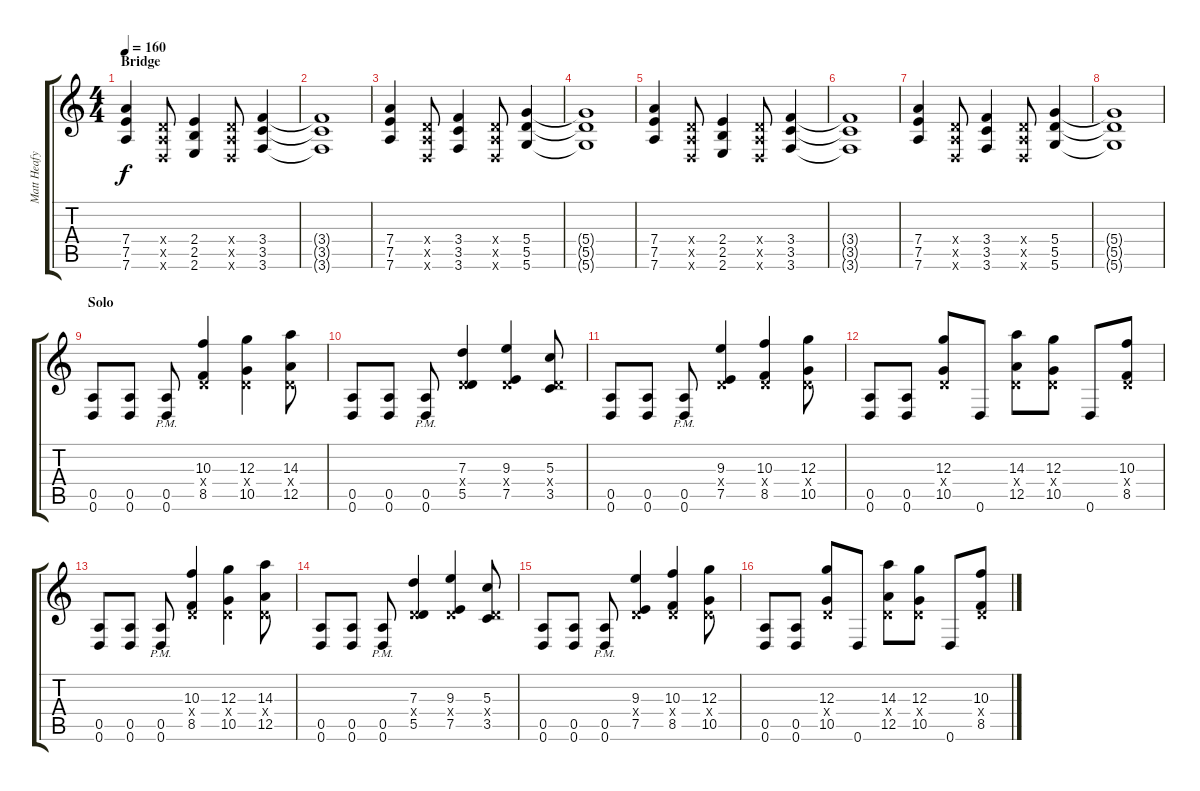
\track ("Matt Heafy" "Matt Heafy") {instrument distortionguitar}
\staff {score tabs}
\tuning (E4 B3 G3 D3 A2 D2) {hide}
\ts (4 4)
\section ("" "Bridge")
\tempo 160
\clef g2
\ks c
(7.4 7.5 7.6).4{dy f} (0.4{x} 0.5{x} 0.6{x}).8 (2.4 2.5 2.6).4 (0.4{x} 0.5{x} 0.6{x}).8 (3.4 3.5 3.6).4 |
(3.4{t} 3.5{t} 3.6{t}).1 |
(7.4 7.5 7.6).4 (0.4{x} 0.5{x} 0.6{x}).8 (3.4 3.5 3.6).4 (0.4{x} 0.5{x} 0.6{x}).8 (5.4 5.5 5.6).4 |
(5.4{t} 5.5{t} 5.6{t}).1 |
(7.4 7.5 7.6).4 (0.4{x} 0.5{x} 0.6{x}).8 (2.4 2.5 2.6).4 (0.4{x} 0.5{x} 0.6{x}).8 (3.4 3.5 3.6).4 |
(3.4{t} 3.5{t} 3.6{t}).1 |
(7.4 7.5 7.6).4 (0.4{x} 0.5{x} 0.6{x}).8 (3.4 3.5 3.6).4 (0.4{x} 0.5{x} 0.6{x}).8 (5.4 5.5 5.6).4 |
(5.4{t} 5.5{t} 5.6{t}).1 |
\section ("" "Solo")
(0.5 0.6).8 (0.5 0.6).8 (0.5{pm} 0.6{pm}).8 (10.3 0.4{x} 8.5).4 (12.3 0.4{x} 10.5).4 (14.3 0.4{x} 12.5).8 |
(0.5 0.6).8 (0.5 0.6).8 (0.5{pm} 0.6{pm}).8 (7.3 0.4{x} 5.5).4 (9.3 0.4{x} 7.5).4 (5.3 0.4{x} 3.5).8 |
(0.5 0.6).8 (0.5 0.6).8 (0.5{pm} 0.6{pm}).8 (9.3 0.4{x} 7.5).4 (10.3 0.4{x} 8.5).4 (12.3 0.4{x} 10.5).8 |
(0.5 0.6).8 (0.5 0.6).8 (12.3 0.4{x} 10.5).8 0.6.8 (14.3 0.4{x} 12.5).8 (12.3 0.4{x} 10.5).8 0.6.8 (10.3 0.4{x} 8.5).8 |
(0.5 0.6).8 (0.5 0.6).8 (0.5{pm} 0.6{pm}).8 (10.3 0.4{x} 8.5).4 (12.3 0.4{x} 10.5).4 (14.3 0.4{x} 12.5).8 |
(0.5 0.6).8 (0.5 0.6).8 (0.5{pm} 0.6{pm}).8 (7.3 0.4{x} 5.5).4 (9.3 0.4{x} 7.5).4 (5.3 0.4{x} 3.5).8 |
(0.5 0.6).8 (0.5 0.6).8 (0.5{pm} 0.6{pm}).8 (9.3 0.4{x} 7.5).4 (10.3 0.4{x} 8.5).4 (12.3 0.4{x} 10.5).8 |
(0.5 0.6).8 (0.5 0.6).8 (12.3 0.4{x} 10.5).8 0.6.8 (14.3 0.4{x} 12.5).8 (12.3 0.4{x} 10.5).8 0.6.8 (10.3 0.4{x} 8.5).8
